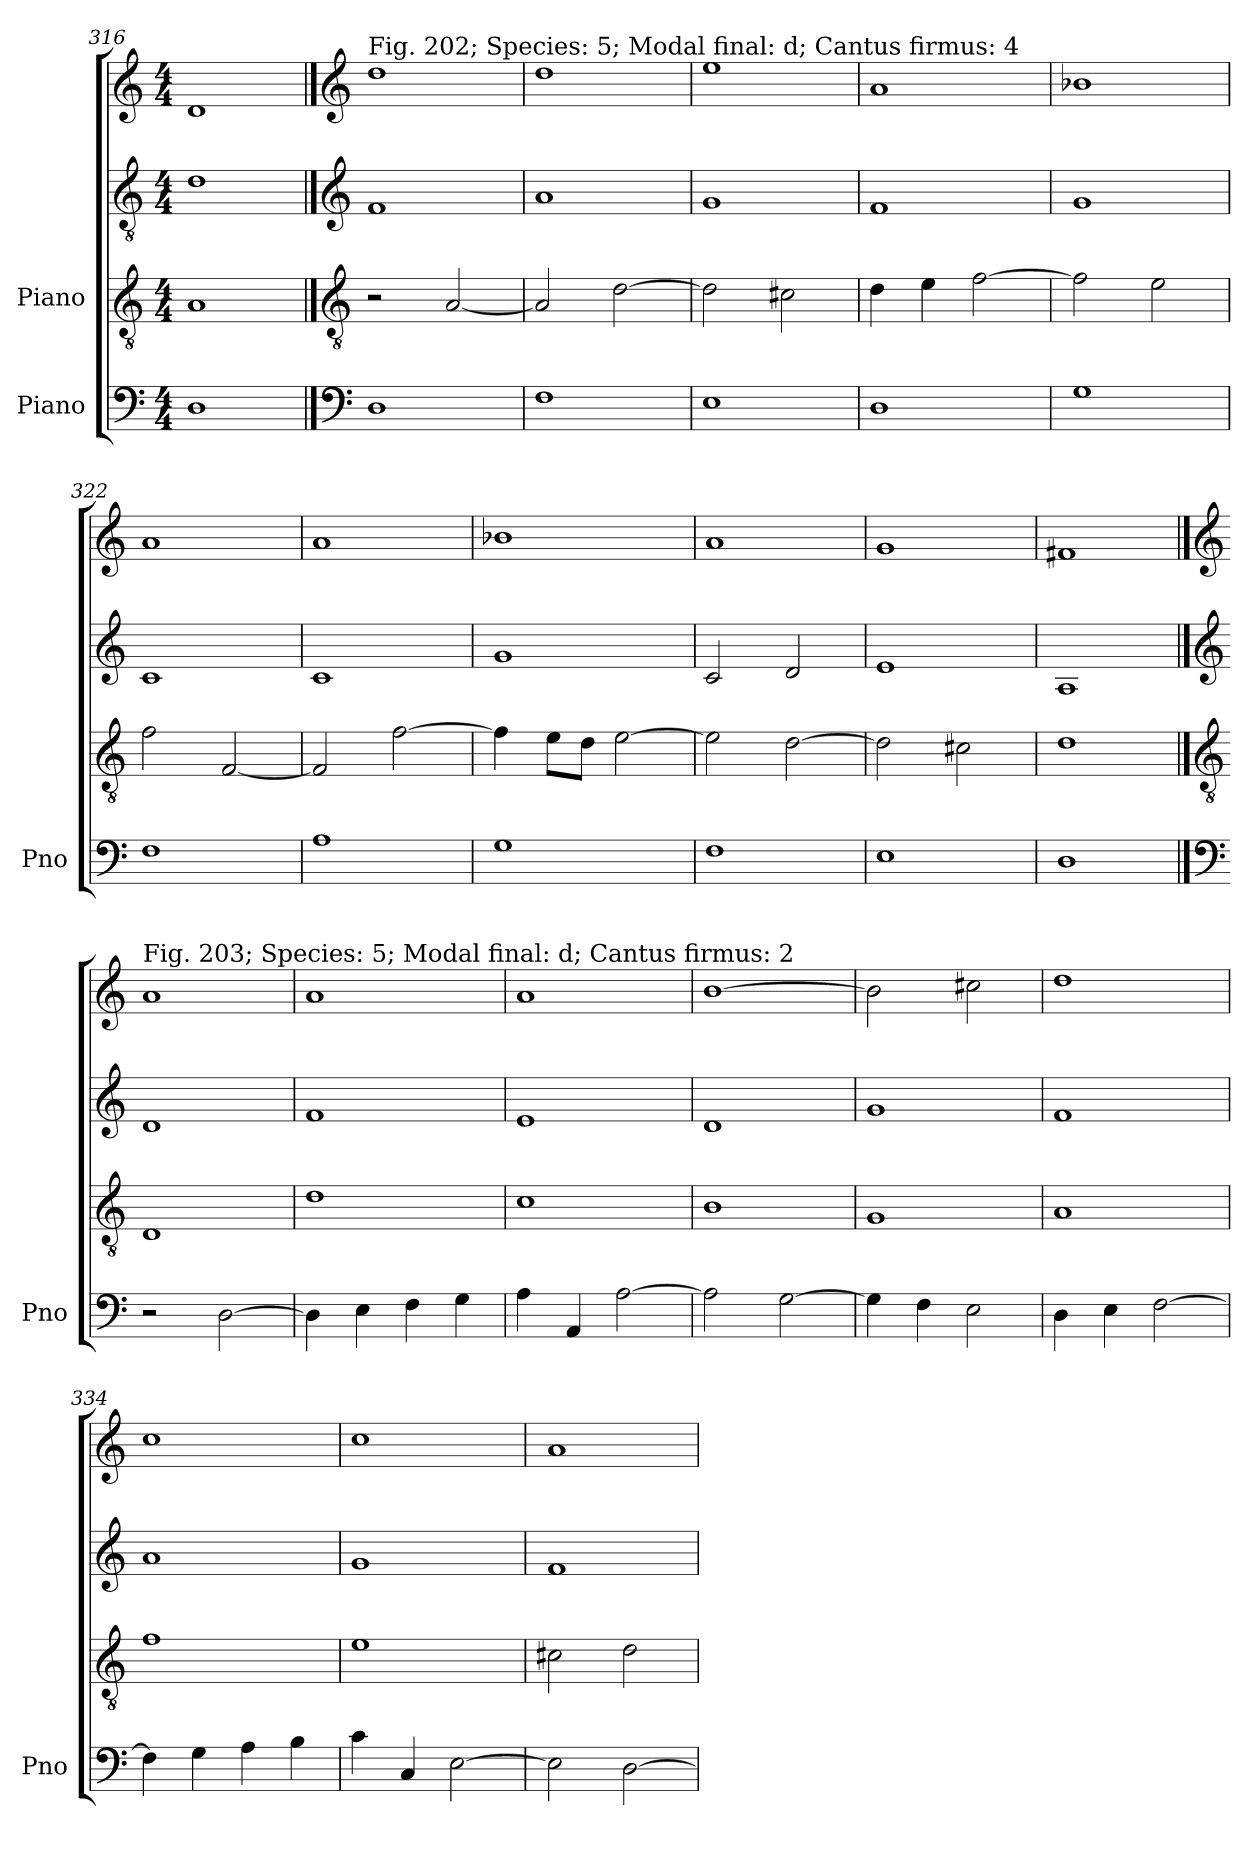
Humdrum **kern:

**kern	**kern	**kern	**kern
*part4	*part3	*part2	*part1
*staff4	*staff3	*staff2	*staff1
*I"Piano	*I"Piano	*	*
*I'Pno	*	*	*
*clefF4	*clefGv2	*clefGv2	*clefG2
*k[]	*k[]	*k[]	*k[]
*M4/4	*M4/4	*M4/4	*M4/4
=316	=316	=316	=316
1D	1A	1d	1d
!!LO:LB:g=z
==317	==317	==317	==317
*clefF4	*clefGv2	*clefG2	*clefG2
!	!	!	!LO:TX:a:t=Fig. 202; Species&colon; 5; Modal final&colon; d; Cantus firmus&colon; 4
1D	2r	1f	1dd
.	[2A/	.	.
=318	=318	=318	=318
1F	2A/]	1a	1dd
.	[2d\	.	.
=319	=319	=319	=319
1E	2d\]	1g	1ee
.	2c#X\	.	.
=320	=320	=320	=320
1D	4d\	1f	1a
.	4e\	.	.
.	[2f\	.	.
=321	=321	=321	=321
1G	2f\]	1g	1b-X
.	2e\	.	.
=322	=322	=322	=322
1F	2f\	1c	1a
.	[2F/	.	.
=323	=323	=323	=323
1A	2F/]	1c	1a
.	[2f\	.	.
=324	=324	=324	=324
1G	4f\]	1g	1b-X
.	8e\L	.	.
.	8d\J	.	.
.	[2e\	.	.
=325	=325	=325	=325
1F	2e\]	2c/	1a
.	[2d\	2d/	.
=326	=326	=326	=326
1E	2d\]	1e	1g
.	2c#X\	.	.
=327	=327	=327	=327
1D	1d	1A	1f#X
!!LO:PB:g=z
==328	==328	==328	==328
*clefF4	*clefGv2	*clefG2	*clefG2
!	!	!	!LO:TX:a:t=Fig. 203; Species&colon; 5; Modal final&colon; d; Cantus firmus&colon; 2
2r	1D	1d	1a
[2D\	.	.	.
=329	=329	=329	=329
4D\]	1d	1f	1a
4E\	.	.	.
4F\	.	.	.
4G\	.	.	.
=330	=330	=330	=330
4A\	1c	1e	1a
4AA/	.	.	.
[2A\	.	.	.
=331	=331	=331	=331
2A\]	1B	1d	[1b
[2G\	.	.	.
=332	=332	=332	=332
4G\]	1G	1g	2b\]
4F\	.	.	.
2E\	.	.	2cc#X\
=333	=333	=333	=333
4D\	1A	1f	1dd
4E\	.	.	.
[2F\	.	.	.
=334	=334	=334	=334
4F\]	1f	1a	1cc
4G\	.	.	.
4A\	.	.	.
4B\	.	.	.
=335	=335	=335	=335
4c\	1e	1g	1cc
4C/	.	.	.
[2E\	.	.	.
=336	=336	=336	=336
2E\]	2c#X\	1f	1a
[2D\	2d\	.	.
=	=	=	=
*-	*-	*-	*-
